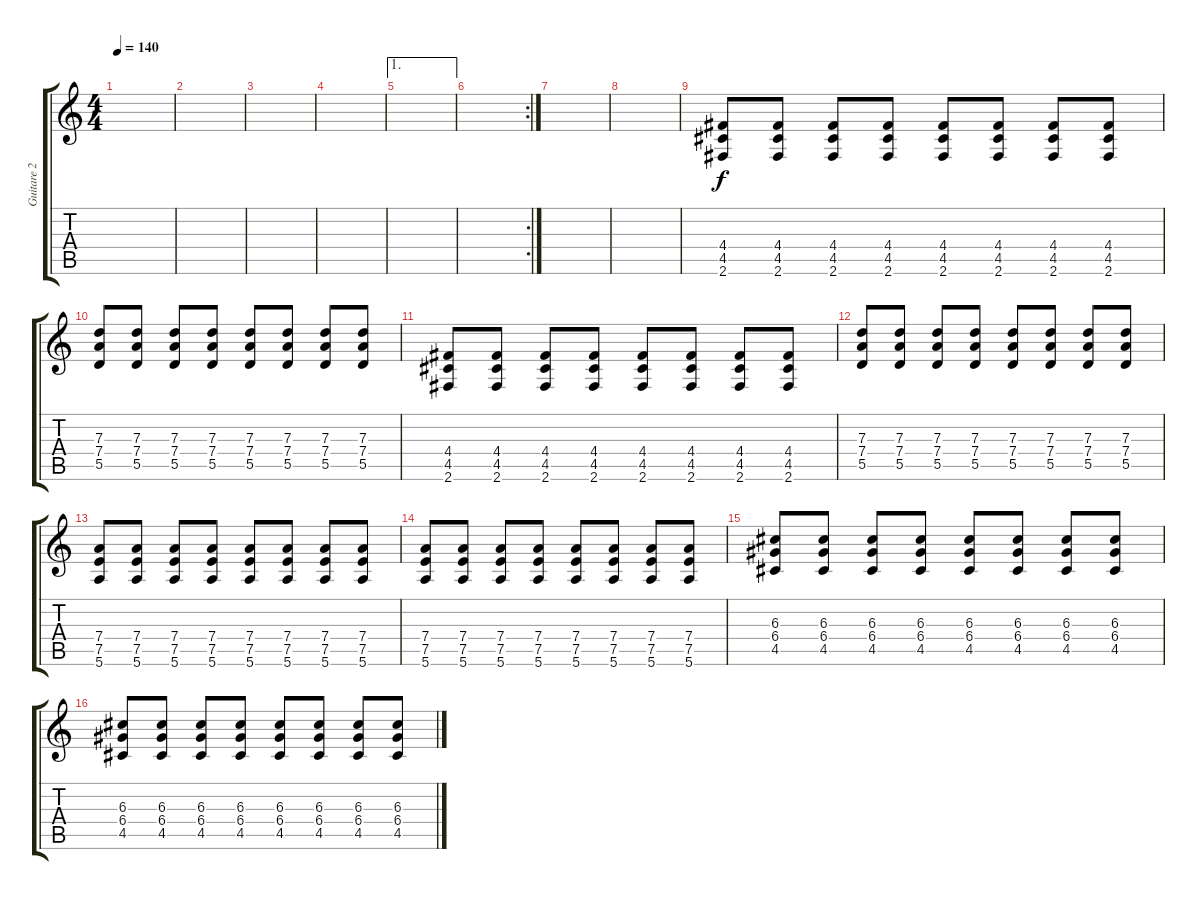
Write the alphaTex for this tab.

\track ("Guitare 2" "Guitare 2") {instrument distortionguitar}
\staff {score tabs}
\tuning (E4 B3 G3 D3 A2 E2) {hide}
\ts (4 4)
\tempo 140
\clef g2
\ks c
|
|
|
|
\ae 1
|
\rc 2
|
|
|
(4.4 4.5 2.6).8 (4.4 4.5 2.6).8 (4.4 4.5 2.6).8 (4.4 4.5 2.6).8 (4.4 4.5 2.6).8 (4.4 4.5 2.6).8 (4.4 4.5 2.6).8 (4.4 4.5 2.6).8 |
(7.3 7.4 5.5).8 (7.3 7.4 5.5).8 (7.3 7.4 5.5).8 (7.3 7.4 5.5).8 (7.3 7.4 5.5).8 (7.3 7.4 5.5).8 (7.3 7.4 5.5).8 (7.3 7.4 5.5).8 |
(4.4 4.5 2.6).8 (4.4 4.5 2.6).8 (4.4 4.5 2.6).8 (4.4 4.5 2.6).8 (4.4 4.5 2.6).8 (4.4 4.5 2.6).8 (4.4 4.5 2.6).8 (4.4 4.5 2.6).8 |
(7.3 7.4 5.5).8 (7.3 7.4 5.5).8 (7.3 7.4 5.5).8 (7.3 7.4 5.5).8 (7.3 7.4 5.5).8 (7.3 7.4 5.5).8 (7.3 7.4 5.5).8 (7.3 7.4 5.5).8 |
(7.4 7.5 5.6).8 (7.4 7.5 5.6).8 (7.4 7.5 5.6).8 (7.4 7.5 5.6).8 (7.4 7.5 5.6).8 (7.4 7.5 5.6).8 (7.4 7.5 5.6).8 (7.4 7.5 5.6).8 |
(7.4 7.5 5.6).8 (7.4 7.5 5.6).8 (7.4 7.5 5.6).8 (7.4 7.5 5.6).8 (7.4 7.5 5.6).8 (7.4 7.5 5.6).8 (7.4 7.5 5.6).8 (7.4 7.5 5.6).8 |
(6.3 6.4 4.5).8 (6.3 6.4 4.5).8 (6.3 6.4 4.5).8 (6.3 6.4 4.5).8 (6.3 6.4 4.5).8 (6.3 6.4 4.5).8 (6.3 6.4 4.5).8 (6.3 6.4 4.5).8 |
(6.3 6.4 4.5).8 (6.3 6.4 4.5).8 (6.3 6.4 4.5).8 (6.3 6.4 4.5).8 (6.3 6.4 4.5).8 (6.3 6.4 4.5).8 (6.3 6.4 4.5).8 (6.3 6.4 4.5).8
